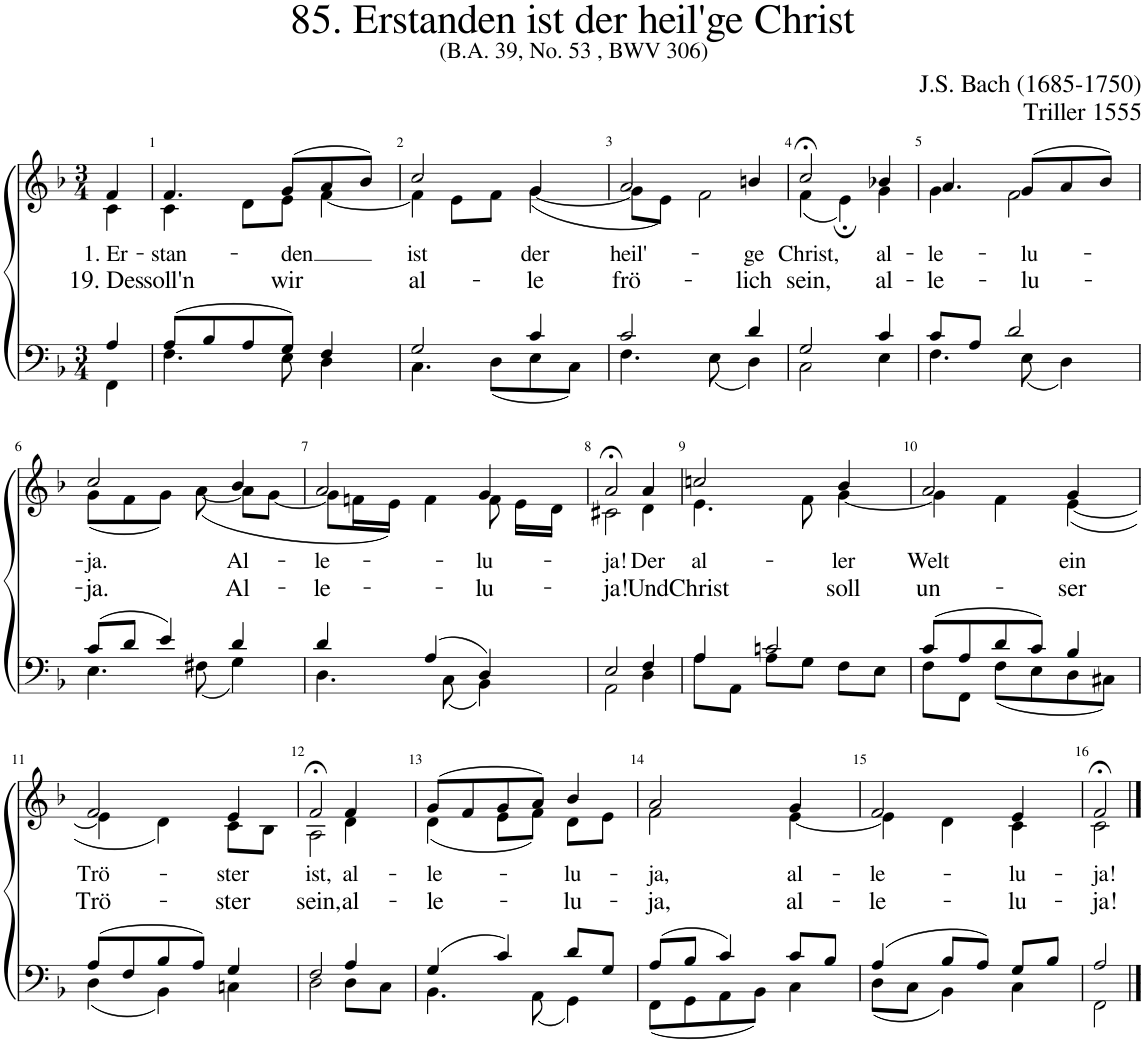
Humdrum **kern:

**kern	**kern	**text	**text
*part2	*part1	*part1	*part1
*staff2	*staff1	*staff1	*staff1
*I"Tenor/Bass	*I"Soprano/Alto	*	*
*clefF4	*clefG2	*	*
*k[b-]	*k[b-]	*	*
*M3/4	*M3/4	*	*
=	=	=	=
*^	*	*	*
!	!	!	!LO:LY:b	!LO:LY:b
*	*	*^	*	*
4A/	4FF\	4f/	4c\	1. Er-	19. Des
=1	=1	=1	=1	=1	=1
!	!	!	!	!LO:LY:b	!LO:LY:b
(8A/L	4.F\	4.f;</	4c\	-stan-	soll'n
8B-/	.	.	.	.	.
8A/	.	.	8d\L	.	.
!	!	!	!	!LO:LY:b	!LO:LY:b
8G/J)	8E\	(8g/L	8e\J	-den	wir
4F/	4D\	8a/	[4f\	.	.
.	.	8b-/J)	.	.	.
=2	=2	=2	=2	=2	=2
!	!	!	!	!LO:LY:b	!LO:LY:b
2G/	4.C\	2cc;</	4f\]	ist	al-
.	.	.	8e\L	.	.
.	(8D\L	.	8f\J	.	.
!	!	!	!	!LO:LY:b	!LO:LY:b
4c/	8E\	4g/	([4g\	der	-le
.	8C\J)	.	.	.	.
=3	=3	=3	=3	=3	=3
!	!	!	!	!LO:LY:b	!LO:LY:b
2c/	4.F\	2a;</	8g\L]	heil'-	frö-
.	.	.	8e\J)	.	.
.	.	.	2f\	.	.
.	(8E\	.	.	.	.
!	!	!	!	!LO:LY:b	!LO:LY:b
4d/	4D\)	4bn/	.	-ge	-lich
=4	=4	=4	=4	=4	=4
!	!	!	!	!LO:LY:b	!LO:LY:b
2G/	2C\	2cc;<,/	(4f\	Christ,	sein,
.	.	.	4e;\)	.	.
!	!	!	!	!LO:LY:b	!LO:LY:b
4c/	4E\	4b-X/	4g\	al-	al-
=5	=5	=5	=5	=5	=5
!	!	!	!	!LO:LY:b	!LO:LY:b
8c/L	4.F\	4.a;</	4g\	-le-	-le-
8A/J	.	.	.	.	.
2d/	.	.	2f\	.	.
!	!	!	!	!LO:LY:b	!LO:LY:b
.	(8E\	(8g/L	.	-lu-	-lu-
.	4D\)	8a/	.	.	.
.	.	8b-/J)	.	.	.
!!LO:LB:g=z	!!
=6	=6	=6	=6	=6	=6
!	!	!	!	!LO:LY:b	!LO:LY:b
(8c/L	4.E\	2cc;</	(8g\L	-ja.	-ja.
8d/J	.	.	8f\	.	.
4e/)	.	.	8g\J)	.	.
.	(8F#X\	.	([8a\	.	.
!	!	!	!	!LO:LY:b	!LO:LY:b
4d/	4G\)	4b-/	8a\L]	Al-	Al-
.	.	.	[8g\J	.	.
=7	=7	=7	=7	=7	=7
!	!	!	!	!LO:LY:b	!LO:LY:b
4d/	4.D\	2a;</	8g\L]	-le-	-le-
.	.	.	16fn\L	.	.
.	.	.	16e\JJ)	.	.
(4A/	.	.	4f\	.	.
.	(8C\	.	.	.	.
!	!	!	!	!LO:LY:b	!LO:LY:b
4D/)	4BB-\)	4g/	8f\	-lu-	-lu-
.	.	.	16e\LL	.	.
.	.	.	16d\JJ	.	.
=8	=8	=8	=8	=8	=8
!	!	!	!	!LO:LY:b	!LO:LY:b
2E/	2AA\	2a;<,/	2c#X\	-ja!	-ja!
!	!	!	!	!LO:LY:b	!LO:LY:b
4F/	4D\	4a;</	4d\	Der	Und
=9	=9	=9	=9	=9	=9
!	!	!	!	!LO:LY:b	!LO:LY:b
4A/	8A\L	2ccn;</	4.e\	al-	Christ
.	8AA\J	.	.	.	.
2cn/	8A\L	.	.	.	.
.	8G\J	.	8f\	.	.
!	!	!	!	!LO:LY:b	!LO:LY:b
.	8F\L	4b-/	[4g\	-ler	soll
.	8E\J	.	.	.	.
=10	=10	=10	=10	=10	=10
!	!	!	!	!LO:LY:b	!LO:LY:b
(8c/L	8F\L	2a;</	4g\]	Welt	un-
8A/	8FF\J	.	.	.	.
8d/	(8F\L	.	4f\	.	.
8c/J)	8E\	.	.	.	.
!	!	!	!	!LO:LY:b	!LO:LY:b
4B-/	8D\	4g/	([4e\	ein	-ser
.	8C#X\J)	.	.	.	.
!!LO:LB:g=z	!!
=11	=11	=11	=11	=11	=11
!	!	!	!	!LO:LY:b	!LO:LY:b
(8A/L	(4D\	2f;</	4e\]	Trö-	Trö-
8F/	.	.	.	.	.
8B-/	4BB-\)	.	4d\)	.	.
8A/J)	.	.	.	.	.
!	!	!	!	!LO:LY:b	!LO:LY:b
4G/	4Cn\	4e/	8c\L	-ster	-ster
.	.	.	8B-\J	.	.
=12	=12	=12	=12	=12	=12
!	!	!	!	!LO:LY:b	!LO:LY:b
2F/	2D\	2f;<,/	2A\	ist,	sein,
!	!	!	!	!LO:LY:b	!LO:LY:b
4A/	8D\L	4f/	4d\	al-	al-
.	8C\J	.	.	.	.
=13	=13	=13	=13	=13	=13
!	!	!	!	!LO:LY:b	!LO:LY:b
(4G/	4.BB-\	(8g;</L	(4d\	-le-	-le-
.	.	8f/	.	.	.
4c/)	.	8g/	8e\L	.	.
.	(8AA\	8a/J)	8f\J)	.	.
!	!	!	!	!LO:LY:b	!LO:LY:b
8d/L	4GG\)	4b-/	8d\L	-lu-	-lu-
8G/J	.	.	8e\J	.	.
=14	=14	=14	=14	=14	=14
!	!	!	!	!LO:LY:b	!LO:LY:b
(8A/L	(8FF\L	2a;</	2f\	-ja,	-ja,
8B-/J	8GG\	.	.	.	.
4c/)	8AA\	.	.	.	.
.	8BB-\J)	.	.	.	.
!	!	!	!	!LO:LY:b	!LO:LY:b
8c/L	4C\	4g/	[4e\	al-	al-
8B-/J	.	.	.	.	.
=15	=15	=15	=15	=15	=15
!	!	!	!	!LO:LY:b	!LO:LY:b
(4A/	(8D\L	2f;</	4e\]	-le-	-le-
.	8C\J	.	.	.	.
8B-;</L	4BB-\)	.	4d\	.	.
8A/J)	.	.	.	.	.
!	!	!	!	!LO:LY:b	!LO:LY:b
8G/L	4C\	4e/	4c\	-lu-	lu-
8B-/J	.	.	.	.	.
=16	=16	=16	=16	=16	=16
!	!	!	!	!LO:LY:b	!LO:LY:b
2A/	2FF\	2f;</	2c\	-ja!	-ja!
*v	*v	*	*	*	*
*	*v	*v	*	*
==	==	==	==
*-	*-	*-	*-
